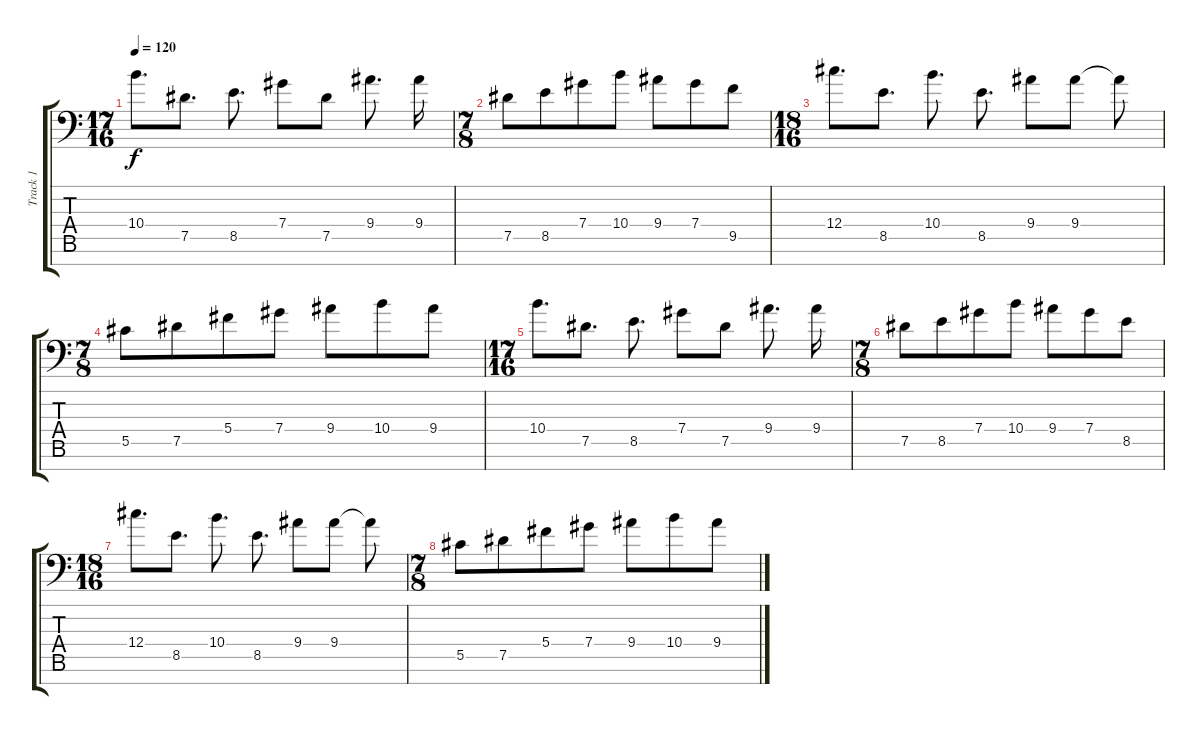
\track ("Track 1" "Track 1") {instrument distortionguitar}
\staff {score tabs}
\tuning (Eb4 Bb3 Gb3 Db3 Ab2 Eb2 Ab1) {hide}
\ts (17 16)
\tempo 120
\clef f4
\ks c
10.4.8{d dy f instrument distortionguitar} 7.5.8{d} 8.5.8{d} 7.4.8 7.5.8 9.4.8{d} 9.4.16 |
\ts (7 8)
7.5.8 8.5.8 7.4.8 10.4.8 9.4.8 7.4.8 9.5.8 |
\ts (18 16)
12.4.8{d} 8.5.8{d} 10.4.8{d} 8.5.8{d} 9.4.8 9.4.8 9.4{t}.8 |
\ts (7 8)
5.5.8 7.5.8 5.4.8 7.4.8 9.4.8 10.4.8 9.4.8 |
\ts (17 16)
10.4.8{d} 7.5.8{d} 8.5.8{d} 7.4.8 7.5.8 9.4.8{d} 9.4.16 |
\ts (7 8)
7.5.8 8.5.8 7.4.8 10.4.8 9.4.8 7.4.8 8.5.8 |
\ts (18 16)
12.4.8{d} 8.5.8{d} 10.4.8{d} 8.5.8{d} 9.4.8 9.4.8 9.4{t}.8 |
\ts (7 8)
5.5.8 7.5.8 5.4.8 7.4.8 9.4.8 10.4.8 9.4.8
